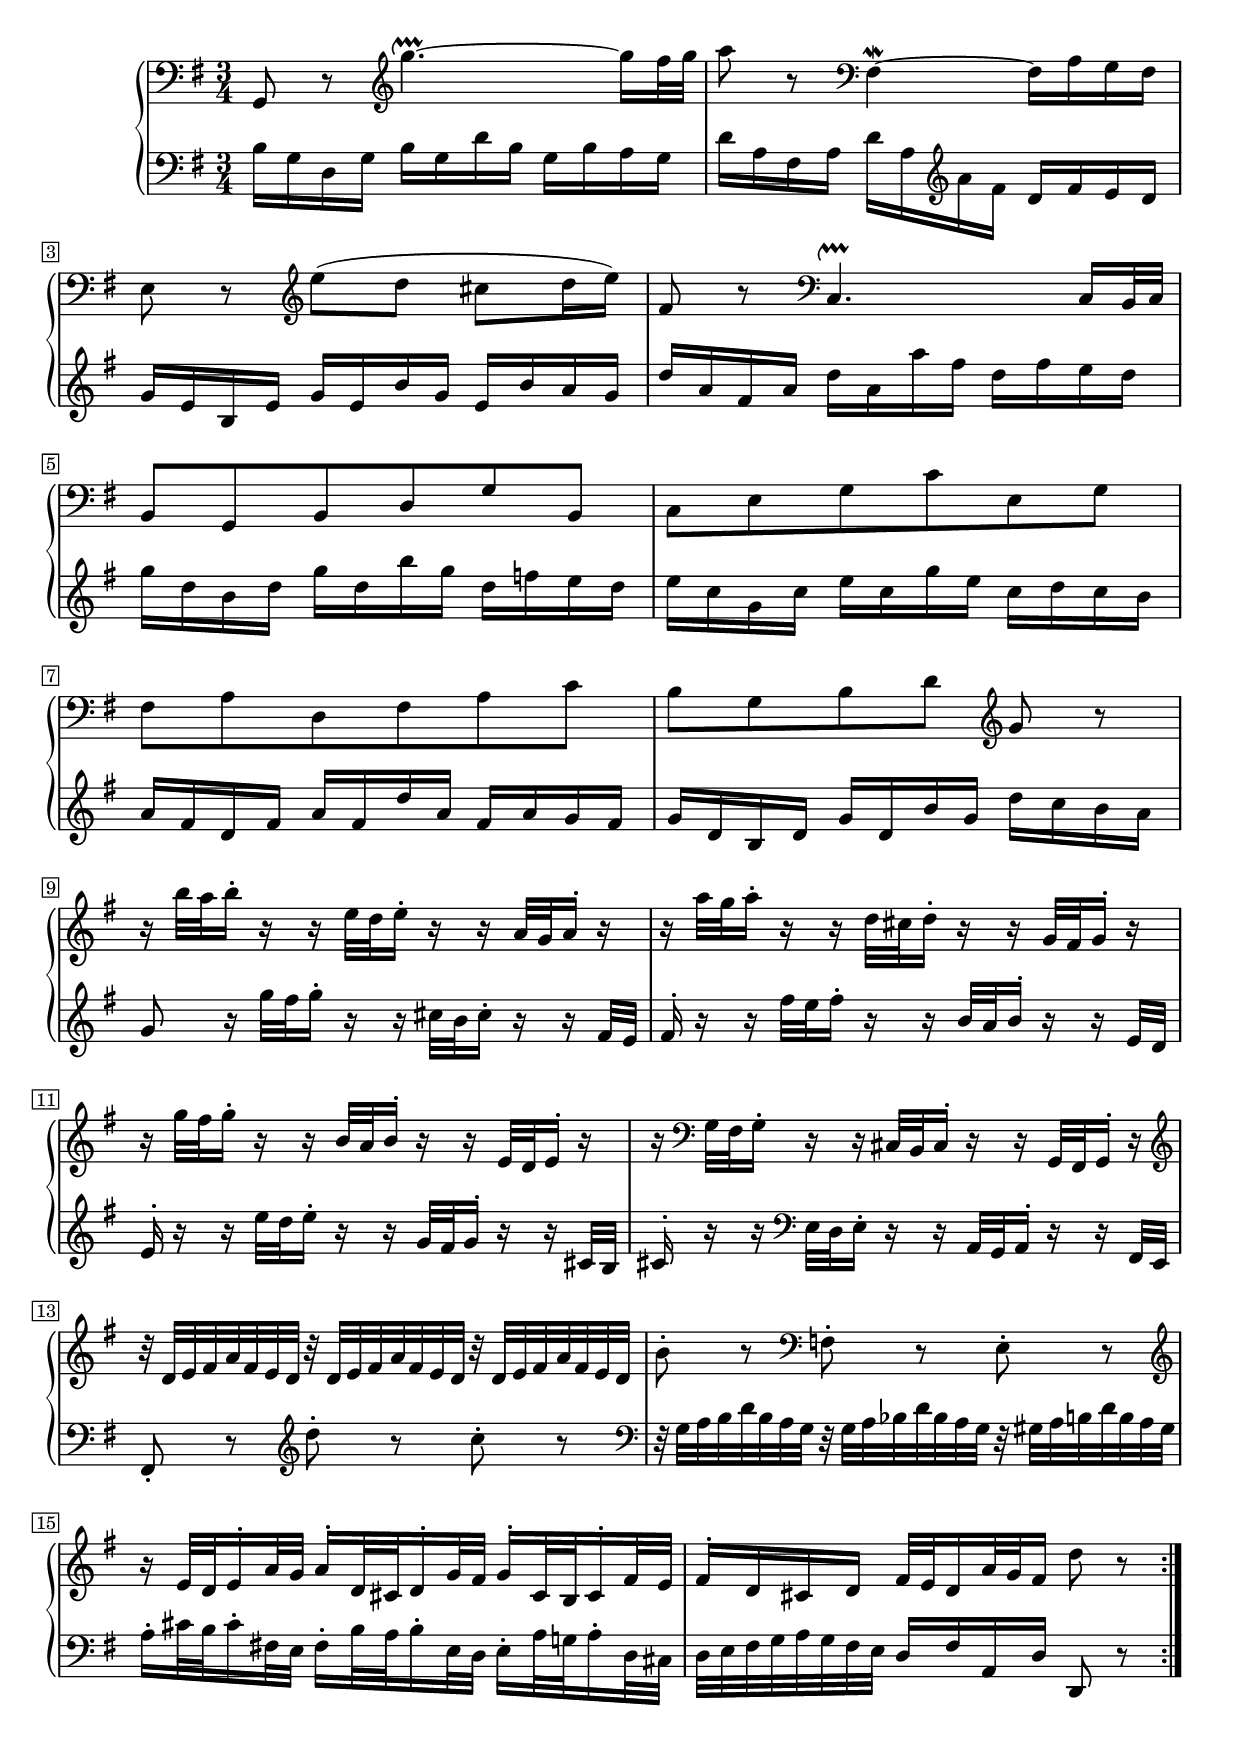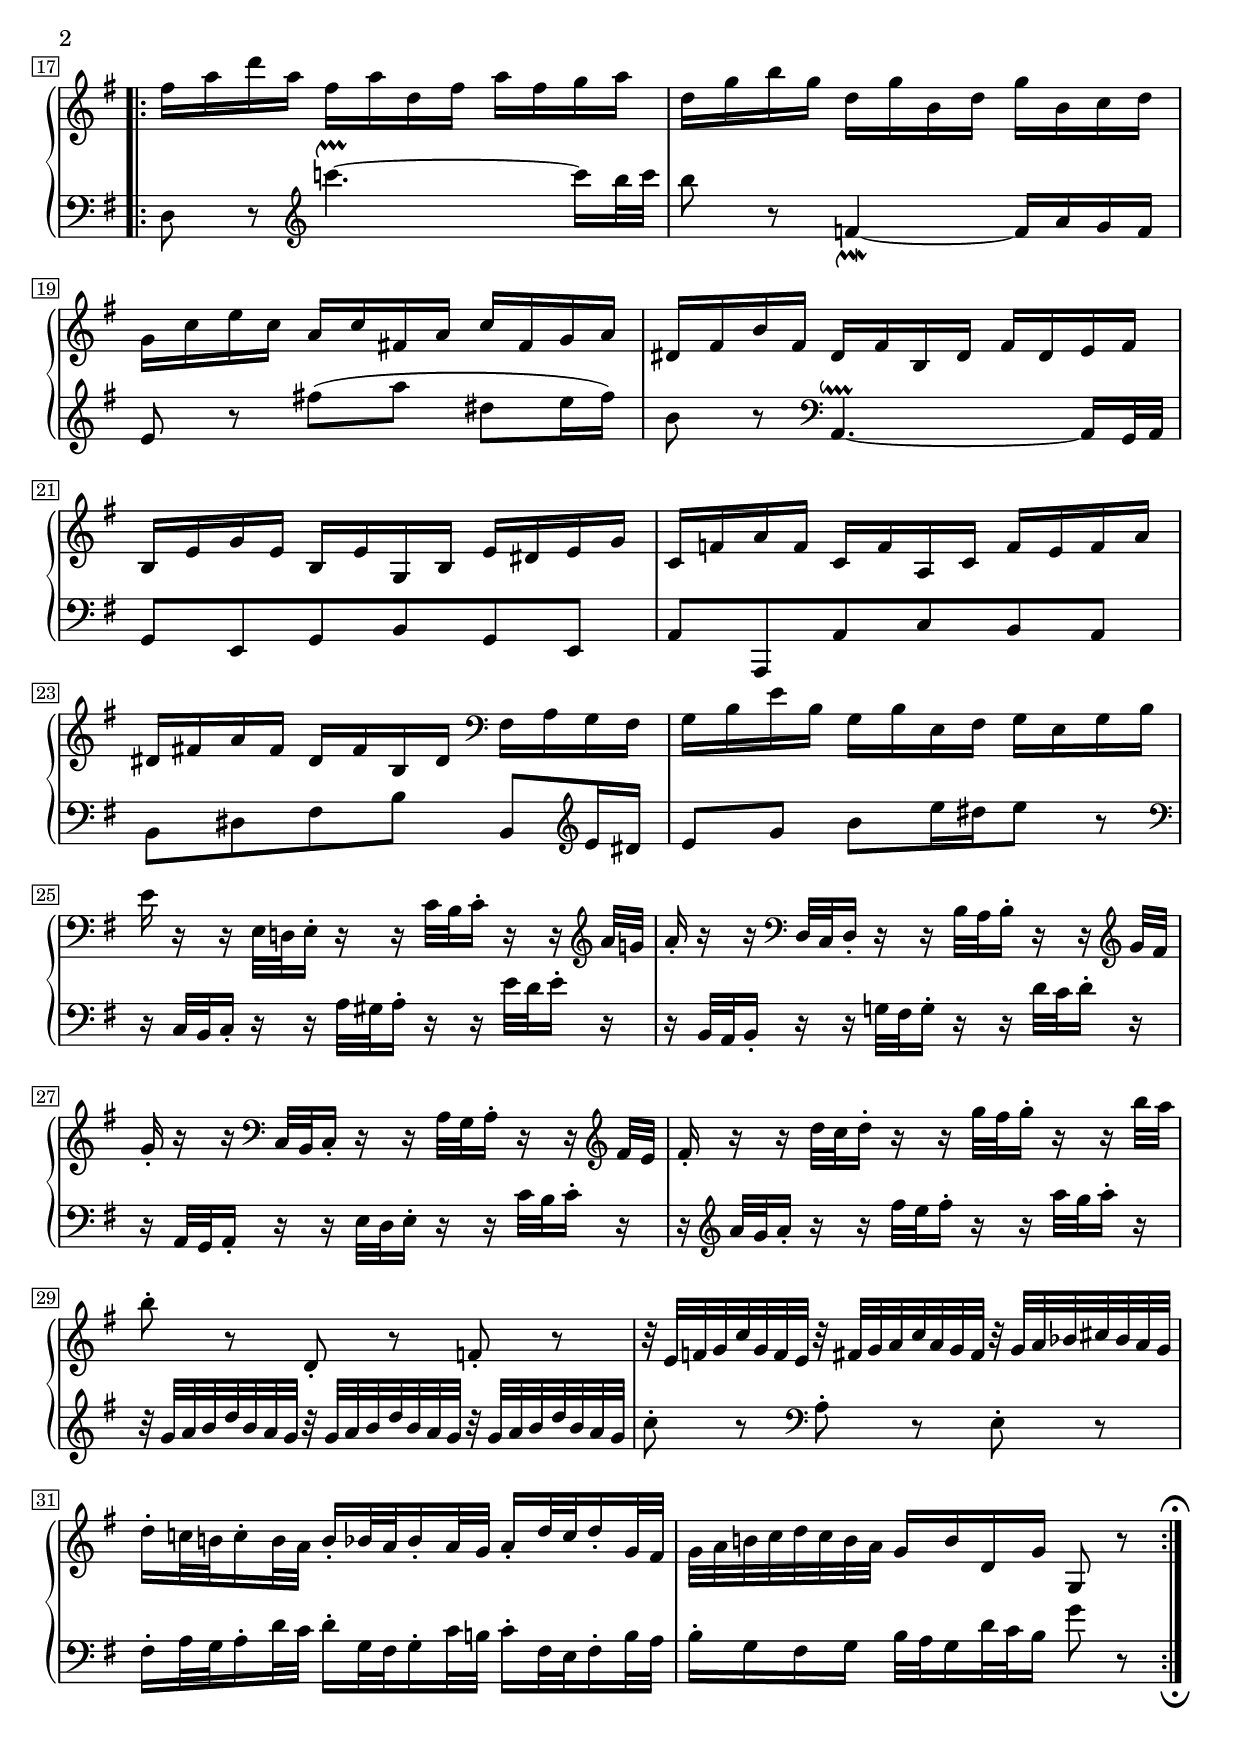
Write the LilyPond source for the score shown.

Global = {
  \key g \major
  \time 3/4
  \include "../global.ly"
}

Sopran = \context Voice = "one" \relative c {
  \voiceOne
  \override MultiMeasureRest.staff-position = #0
  \override Rest.staff-position = #0
  \stemNeutral\tieNeutral
  \repeat volta 2 {
  %1
  | \clef "bass" g8 r8 \clef "treble" g'''4.~ \upprall g16[ fis32 g]
  | a8 r  \clef "bass" fis,,4~\mordent fis16[ a g fis]
  | e8 r \clef "treble" e''8 ([ d8 ] cis8[ d16 e )]
  | fis,8 r \clef "bass" c,4.\upprall c16[ b32 c]
  %5
  | b8[ g b d g b,]
  | c[ e g c e, g]
  | fis[ a d, fis a c]
  | b[ g b d] \clef "treble" g r
  | r16 b'32[ a b16^.] r r e,32[ d e16^.] r r a,32[ g a16^.] r
  %10
  | r a'32[ g a16^.] r r d,32[ cis d16^.] r r g,32[ fis g16^.] r
  | r g'32[ fis g16^.] r r b,32[ a b16^.] r r e,32[ d e16^.] r
  | r \clef "bass" g,32[ fis g16^.] r r cis,32[ b cis16^.] r r g32[ fis g16^.] r \clef "treble"
  | r32 d''[ e fis a fis e d] r d[ e fis a fis e d] r d[ e fis a fis e d]
  | b'8-. r \clef "bass" f,-. r e-. r \clef "treble"
  %15
  | r16 e'32[ d e16^. a32 g] a16^.[ d,32 cis d16^. g32 fis] g16^.[ cis,32 b cis16^. fis32 e]
  | fis16^.[ d cis d] fis32[ e d16 a'32 g fis16] d'8 r
  }
  \repeat volta 2 {
  | fis16[ a d a] fis[ a d, fis] a[ fis g a]
  | d,[ g b g] d[ g  b, d] g[ b, c d]
  | g,[ c e c] a[ c fis, a] c[ fis, g a]
  %20
  | dis,[ fis b fis] dis[ fis b, dis] fis[ dis e fis]
  | b,[ e g e] b[ e g, b] e[ dis e g]
  | c,[ f a f] c[ f a, c] f[ e f a]
  | dis,[ fis! a fis] dis[ fis b, dis] \clef "bass" fis,[ a g fis]
  | g[ b e b] g[ b e, fis] g[ e g b]
  %25
  | e r r e,32[ d! e16^.] r r c'32[ b c16^.] r r \clef "treble" a'32[ g]
  | a16_. r r \clef "bass" d,,32[ c d16_.] r r b'32[ a b16^.] r r \clef "treble" g'32[ fis]
  | g16_. r r \clef "bass" c,,32[ b c16_.] r r a'32[ g a16-.] r r \clef "treble" fis'32[ e]
  | fis16_. r r d'32[ c d16-.] r r g32[ fis g16-.] r r b32[ a]
  | b8-. r d,,_. r f_. r
  %30
  | r32 e[ f g c g f e] r fis[ g a c a g fis] r g[ a bes cis bes a g]
  | d'16-.[ c!32 b! c16-. b32 a] b16_.[ bes32 a bes16_. a32 g] a16_.[ d32 c d16_. g,32 fis]
  | g32[ a b c d c b a] g16[ b d, g] g,8 r
    \override Score.TextMark.self-alignment-X = #CENTER
    \textEndMark \markup { \musicglyph "scripts.ufermata" }
  }
  \fine
}

Bass = \context Voice = "four" \relative c' {
  \voiceFour
  \override MultiMeasureRest.staff-position = #0
  \override Rest.staff-position = #0
  \stemNeutral\tieNeutral\slurNeutral
  \repeat volta 2 {
  | b16[ g d g] b[ g d' b] g[ b a g]
  | d'[ a fis a] d[ a \clef "treble" a' fis] d[ fis e d]
  | g[ e b e] g[ e b' g] e[ b' a g]
  | d'[ a fis a] d[ a a' fis] d[ fis e d]
  %5
  | g[ d b d] g[ d b' g] d[ f e d]
  | e[ c g c] e[ c g' e] c[ d c b]
  | a[ fis d fis] a[ fis d' a] fis[ a g fis]
  | g[ d b d] g[ d b' g] d'[ c b a]
  | g8 r16 g'32[ fis g16^.] r r cis,32[ b cis16^.] r r fis,32[ e]
  %10
  | fis16^. r r fis'32[ e fis16^.] r r b,32[ a b16^.] r r e,32[ d]
  | e16^.	 r r e'32[ d e16^.] r r g,32[ fis g16^.] r r cis,32[ b]
  | cis16^. r r \clef "bass" e,32[ d e16^.] r r a,32[ g a16^.] r r fis32[ e]
  | fis8-. r \clef "treble" d'''^. r c^. r \clef "bass"
  | r32 g,[ a b d b a g] r g[ a bes d bes a g] r gis[ a b d b a gis]
  %15
  | a16^.[ cis32 b cis16^. fis,32 e] fis16^.[ b32 a b16^. e,32 d] e16^.[ a32 g a16^. d,32 cis]
  | d32[ e fis g  a g fis e] d16[ fis a, d] d,8 r
  }
  \repeat volta 2 {
  | d'8 r \clef "treble" c'''!4.^\upprall~ c16[ b32 c]
  | b8 r f,4~\upmordent f16[ a g f]
  | e8 r fis'!8[( a] dis,[ e16 fis)]
  %20
  | b,8 r \clef "bass" a,,4.^\downprall~ a16[ g32 a]
  | g8[ e g b g e]
  | a[ a, a' c b a]
  | b[ dis  fis b] b,[ \clef "treble" e'16 dis]
  | e8[ g] b[ e16 dis e8] r8 \clef "bass"
  %25
  | r16 c,,32[ b c16_.] r r a'32[ gis a16^.] r r e'32[ d e16^.] r
  | r b,32[ a b16-.] r r g'32[ fis g16^.] r r d'32[ c d16^.] r
  | r a,32[ g a16-.] r r e'32[ d e16^.] r r c'32[ b c16^.] r
  | r \clef "treble" a'32[ g a16-.] r r fis'32[ e fis16^.] r r a32[ g a16^.] r
  | r32 g,[ a b d b a g] r g[ a b d b a g] r g[ a b d b a g]
  %30
  | c8^. r \clef "bass" a,^. r e^. r
  | fis16^.[ a32 g a16^. d32 c] d16^.[ g,32 fis g16^. c32 b!] c16^.[ fis,32 e fis16^. b32 a]
  | b16^.[ g fis g] b32[ a g16 d'32 c b16] g'8 r
    \tweak direction #DOWN
    \textEndMark \markup { \musicglyph "scripts.dfermata" }
  }
  \fine
}

\score {
  \new PianoStaff
  <<
    \accidentalStyle Score.piano
    \context Staff = "upper" <<
      \set Staff.midiInstrument = #"acoustic grand"
      \Global
      \clef treble
      \Sopran
    >>
    \context Staff = "lower" <<
      \set Staff.midiInstrument = #"acoustic grand"
      \Global
      \clef bass
      \Bass
    >>
  >>
  \header {
    composer = ##f % "Johann Sebastian Bach"
    opus = ##f % "BWV 988"
    title = \markup { \smallCaps "Variatio 14 a 2 Clav." }
    subtitle = ##f
    subsubtitle = ##f
  }
  \layout { }
  \midi { \tempo 4=100 }
}
